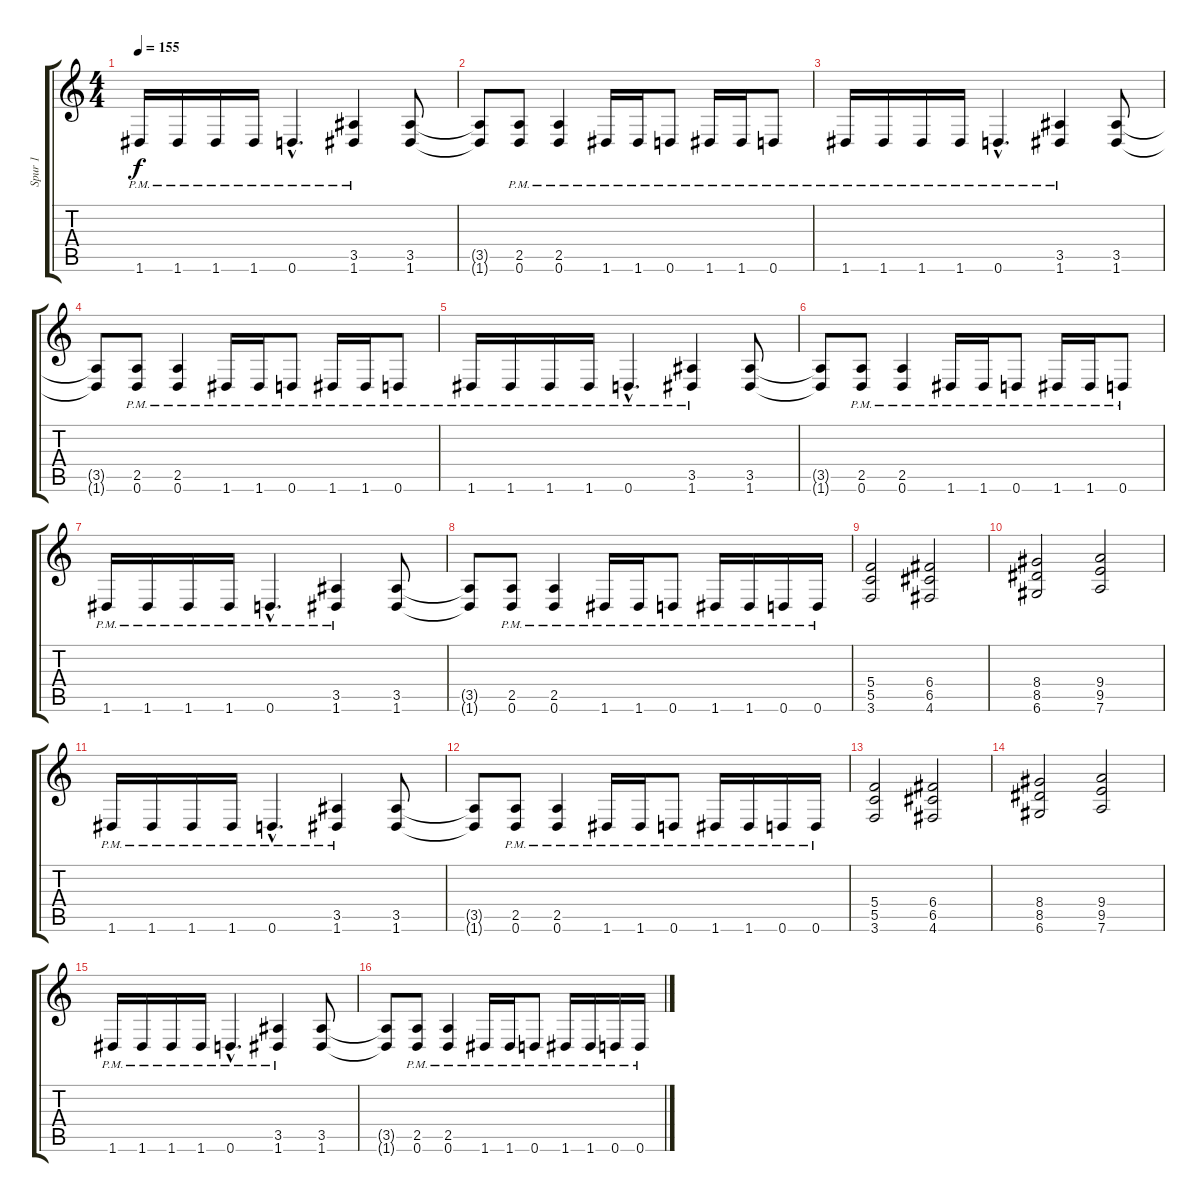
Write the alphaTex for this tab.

\track ("Spur 1" "Spur 1") {instrument distortionguitar}
\staff {score tabs}
\tuning (D4 A3 F3 C3 G2 D2) {hide}
\ts (4 4)
\tempo 155
\clef g2
\ks c
1.6{pm}.16{dy f} 1.6{pm}.16 1.6{pm}.16 1.6{pm}.16 0.6{hac pm}.4{d} (3.5{pm} 1.6{pm}).4 (3.5 1.6).8 |
(3.5{t} 1.6{t}).8 (2.5{pm} 0.6{pm}).8 (2.5{pm} 0.6{pm}).4 1.6{pm}.16 1.6{pm}.16 0.6{pm}.8 1.6{pm}.16 1.6{pm}.16 0.6{pm}.8 |
1.6{pm}.16 1.6{pm}.16 1.6{pm}.16 1.6{pm}.16 0.6{hac pm}.4{d} (3.5{pm} 1.6{pm}).4 (3.5 1.6).8 |
(3.5{t} 1.6{t}).8 (2.5{pm} 0.6{pm}).8 (2.5{pm} 0.6{pm}).4 1.6{pm}.16 1.6{pm}.16 0.6{pm}.8 1.6{pm}.16 1.6{pm}.16 0.6{pm}.8 |
1.6{pm}.16 1.6{pm}.16 1.6{pm}.16 1.6{pm}.16 0.6{hac pm}.4{d} (3.5{pm} 1.6{pm}).4 (3.5 1.6).8 |
(3.5{t} 1.6{t}).8 (2.5{pm} 0.6{pm}).8 (2.5{pm} 0.6{pm}).4 1.6{pm}.16 1.6{pm}.16 0.6{pm}.8 1.6{pm}.16 1.6{pm}.16 0.6{pm}.8 |
1.6{pm}.16 1.6{pm}.16 1.6{pm}.16 1.6{pm}.16 0.6{hac pm}.4{d} (3.5{pm} 1.6{pm}).4 (3.5 1.6).8 |
(3.5{t} 1.6{t}).8 (2.5{pm} 0.6{pm}).8 (2.5{pm} 0.6{pm}).4 1.6{pm}.16 1.6{pm}.16 0.6{pm}.8 1.6{pm}.16 1.6{pm}.16 0.6{pm}.16 0.6{pm}.16 |
(5.4 5.5 3.6).2 (6.4 6.5 4.6).2 |
(8.4 8.5 6.6).2 (9.4 9.5 7.6).2 |
1.6{pm}.16 1.6{pm}.16 1.6{pm}.16 1.6{pm}.16 0.6{hac pm}.4{d} (3.5{pm} 1.6{pm}).4 (3.5 1.6).8 |
(3.5{t} 1.6{t}).8 (2.5{pm} 0.6{pm}).8 (2.5{pm} 0.6{pm}).4 1.6{pm}.16 1.6{pm}.16 0.6{pm}.8 1.6{pm}.16 1.6{pm}.16 0.6{pm}.16 0.6{pm}.16 |
(5.4 5.5 3.6).2 (6.4 6.5 4.6).2 |
(8.4 8.5 6.6).2 (9.4 9.5 7.6).2 |
1.6{pm}.16 1.6{pm}.16 1.6{pm}.16 1.6{pm}.16 0.6{hac pm}.4{d} (3.5{pm} 1.6{pm}).4 (3.5 1.6).8 |
(3.5{t} 1.6{t}).8 (2.5{pm} 0.6{pm}).8 (2.5{pm} 0.6{pm}).4 1.6{pm}.16 1.6{pm}.16 0.6{pm}.8 1.6{pm}.16 1.6{pm}.16 0.6{pm}.16 0.6{pm}.16
